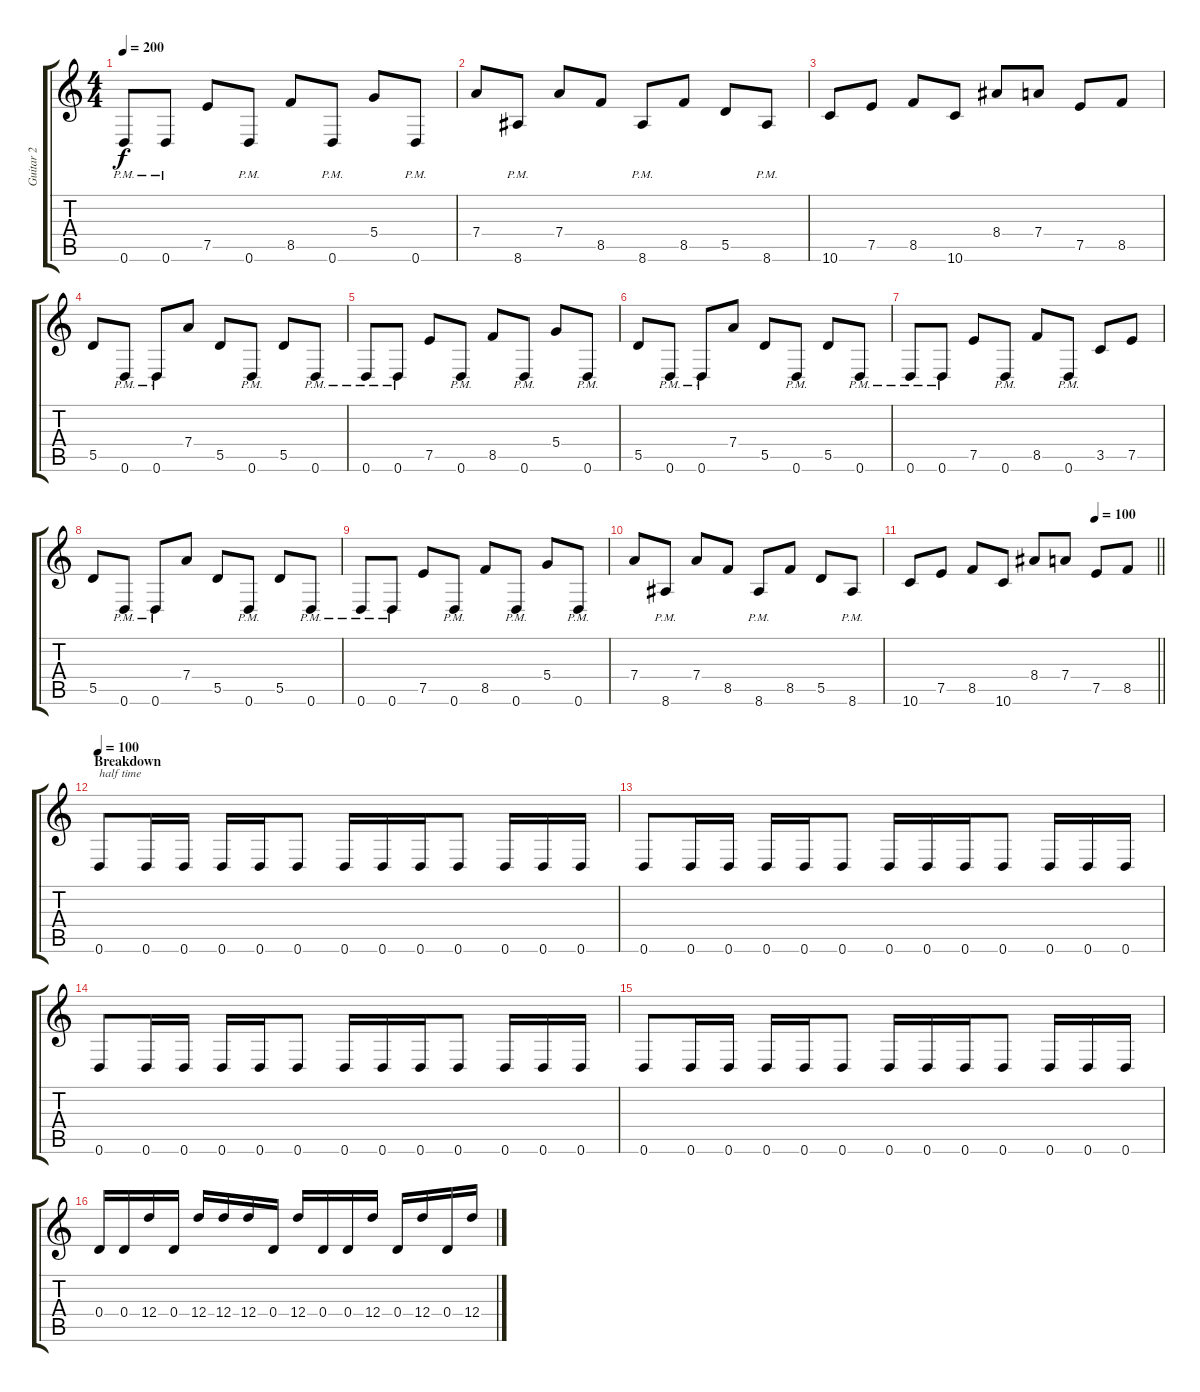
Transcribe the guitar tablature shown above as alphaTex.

\track ("Guitar 2" "Guitar 2") {instrument distortionguitar}
\staff {score tabs}
\tuning (E4 B3 G3 D3 A2 D2) {hide}
\ts (4 4)
\tempo 200
\clef g2
\ks c
0.6{pm}.8{dy f} 0.6{pm}.8 7.5.8 0.6{pm}.8 8.5.8 0.6{pm}.8 5.4.8 0.6{pm}.8 |
7.4.8 8.6{pm}.8 7.4.8 8.5.8 8.6{pm}.8 8.5.8 5.5.8 8.6{pm}.8 |
10.6.8 7.5.8 8.5.8 10.6.8 8.4.8 7.4.8 7.5.8 8.5.8 |
5.5.8 0.6{pm}.8 0.6{pm}.8 7.4.8 5.5.8 0.6{pm}.8 5.5.8 0.6{pm}.8 |
0.6{pm}.8 0.6{pm}.8 7.5.8 0.6{pm}.8 8.5.8 0.6{pm}.8 5.4.8 0.6{pm}.8 |
5.5.8 0.6{pm}.8 0.6{pm}.8 7.4.8 5.5.8 0.6{pm}.8 5.5.8 0.6{pm}.8 |
0.6{pm}.8 0.6{pm}.8 7.5.8 0.6{pm}.8 8.5.8 0.6{pm}.8 3.5.8 7.5.8 |
5.5.8 0.6{pm}.8 0.6{pm}.8 7.4.8 5.5.8 0.6{pm}.8 5.5.8 0.6{pm}.8 |
0.6{pm}.8 0.6{pm}.8 7.5.8 0.6{pm}.8 8.5.8 0.6{pm}.8 5.4.8 0.6{pm}.8 |
7.4.8 8.6{pm}.8 7.4.8 8.5.8 8.6{pm}.8 8.5.8 5.5.8 8.6{pm}.8 |
\tempo (100 0.75)
\barLineRight lightlight
10.6.8 7.5.8 8.5.8 10.6.8 8.4.8 7.4.8 7.5.8 8.5.8 |
\section ("" "Breakdown")
\tempo 100
0.6.8{txt "half time" volume 15} 0.6.16 0.6.16 0.6.16 0.6.16 0.6.8 0.6.16 0.6.16 0.6.16 0.6.8 0.6.16 0.6.16 0.6.16 |
0.6.8 0.6.16 0.6.16 0.6.16 0.6.16 0.6.8 0.6.16 0.6.16 0.6.16 0.6.8 0.6.16 0.6.16 0.6.16 |
0.6.8 0.6.16 0.6.16 0.6.16 0.6.16 0.6.8 0.6.16 0.6.16 0.6.16 0.6.8 0.6.16 0.6.16 0.6.16 |
0.6.8 0.6.16 0.6.16 0.6.16 0.6.16 0.6.8 0.6.16 0.6.16 0.6.16 0.6.8 0.6.16 0.6.16 0.6.16 |
0.4.16{volume 13} 0.4.16 12.4.16 0.4.16 12.4.16 12.4.16 12.4.16 0.4.16 12.4.16 0.4.16 0.4.16 12.4.16 0.4.16 12.4.16 0.4.16 12.4.16
